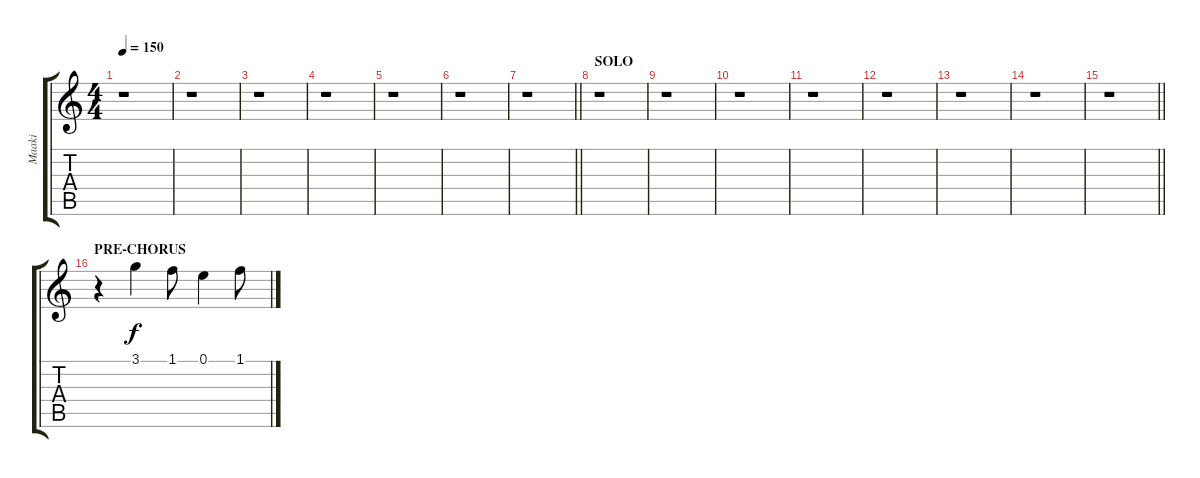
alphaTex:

\track ("Maaki" "Maaki") {instrument overdrivenguitar}
\staff {score tabs}
\tuning (E4 B3 G3 D3 A2 D2) {hide}
\ts (4 4)
\tempo 150
\clef g2
\ks c
r.1{dy f} |
r.1 |
r.1 |
r.1 |
r.1 |
r.1 |
\barLineRight lightlight
r.1 |
\section ("" "SOLO")
r.1 |
r.1 |
r.1 |
r.1 |
r.1 |
r.1 |
r.1 |
\barLineRight lightlight
r.1 |
\section ("" "PRE-CHORUS")
r.4 3.1.4 1.1.8 0.1.4 1.1.8
